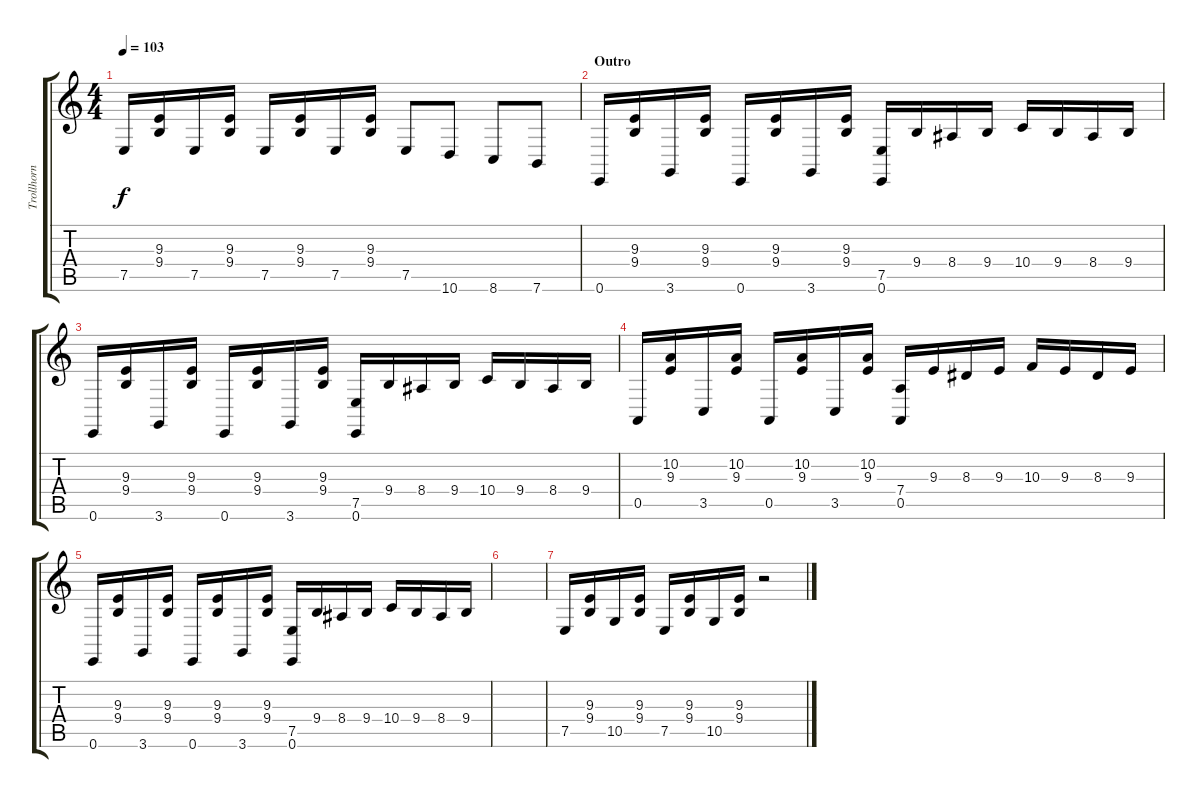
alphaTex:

\track ("Trollhorn" "Trollhorn") {instrument accordion}
\staff {score tabs}
\tuning (E4 B3 G3 D3 A2 E2) {hide}
\ts (4 4)
\tempo 103
\clef g2
\ks c
7.5.16{dy f} (9.3 9.4).16 7.5.16 (9.3 9.4).16 7.5.16 (9.3 9.4).16 7.5.16 (9.3 9.4).16 7.5.8 10.6.8 8.6.8 7.6.8 |
\section ("" "Outro")
0.6.16 (9.3 9.4).16 3.6.16 (9.3 9.4).16 0.6.16 (9.3 9.4).16 3.6.16 (9.3 9.4).16 (7.5 0.6).16 9.4.16 8.4.16 9.4.16 10.4.16 9.4.16 8.4.16 9.4.16 |
0.6.16 (9.3 9.4).16 3.6.16 (9.3 9.4).16 0.6.16 (9.3 9.4).16 3.6.16 (9.3 9.4).16 (7.5 0.6).16 9.4.16 8.4.16 9.4.16 10.4.16 9.4.16 8.4.16 9.4.16 |
0.5.16 (10.2 9.3).16 3.5.16 (10.2 9.3).16 0.5.16 (10.2 9.3).16 3.5.16 (10.2 9.3).16 (7.4 0.5).16 9.3.16 8.3.16 9.3.16 10.3.16 9.3.16 8.3.16 9.3.16 |
0.6.16 (9.3 9.4).16 3.6.16 (9.3 9.4).16 0.6.16 (9.3 9.4).16 3.6.16 (9.3 9.4).16 (7.5 0.6).16 9.4.16 8.4.16 9.4.16 10.4.16 9.4.16 8.4.16 9.4.16 |
|
7.5.16 (9.3 9.4).16 10.5.16 (9.3 9.4).16 7.5.16 (9.3 9.4).16 10.5.16 (9.3 9.4).16 r.2
